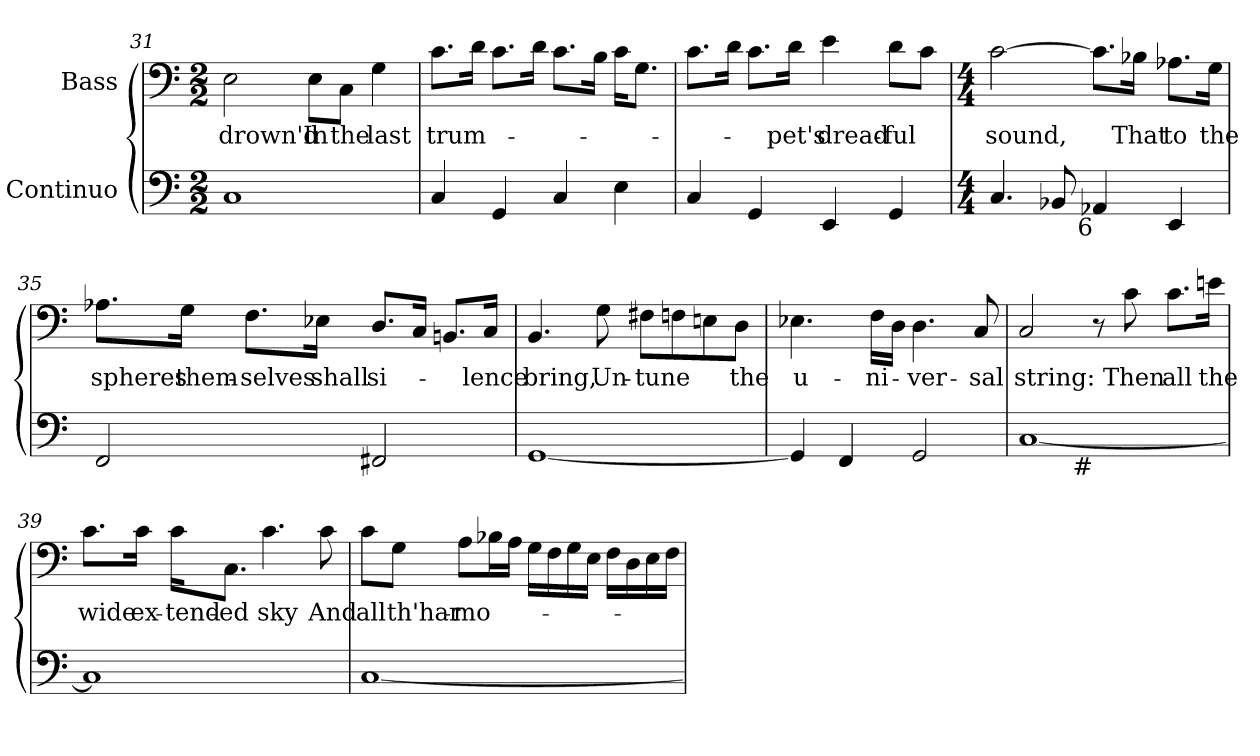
**kern	**kern	**text
*part2	*part1	*part1
*staff2	*staff1	*staff1
*I"Continuo	*I"Bass	*
*clefF4	*clefF4	*
*k[]	*k[]	*
*C:	*C:	*
*M2/2	*M2/2	*
=31	=31	=31
!	!	!LO:LY:b:color=#000000
1Ci	2Ei\	drown'd
!	!	!LO:LY:b:color=#000000
.	8Ei\L	In
!	!	!LO:LY:b:color=#000000
.	8Ci\J	the
!	!	!LO:LY:b:color=#000000
.	4Gi\	last
=32	=32	=32
!	!	!LO:LY:b:color=#000000
4Ci/	8.ci\L	trum-
.	16di\Jk	.
4GGi/	8.ci\L	.
.	16di\Jk	.
4Ci/	8.ci\L	.
.	16Bi\Jk	.
4Ei\	16ci\KL	.
.	8.Gi\J	.
!!LO:PB:g=z
=33	=33	=33
4Ci/	8.ci\L	.
.	16di\Jk	.
4GGi/	8.ci\L	.
!	!	!LO:LY:b:color=#000000
.	16di\Jk	-pet's
!	!	!LO:LY:b:color=#000000
4EEi/	4ei\	dread-
!	!	!LO:LY:b:color=#000000
4GGi/	8di\L	-ful
.	8ci\J	.
=34	=34	=34
*M4/4	*M4/4	*
!	!	!LO:LY:b:color=#000000
4.Ci/	[2ci\	sound,
8BB-Xi/	.	.
!LO:TX:b:rj:t=6	!	!
4AA-Xi/	8.ci\L]	.
!	!	!LO:LY:b:color=#000000
.	16B-Xi\Jk	That
!	!	!LO:LY:b:color=#000000
4EEi/	8.A-Xi\L	to
!	!	!LO:LY:b:color=#000000
.	16Gi\Jk	the
=35	=35	=35
!	!	!LO:LY:b:color=#000000
2FFi/	8.A-Xi\L	spheres
!	!	!LO:LY:b:color=#000000
.	16Gi\Jk	them-
!	!	!LO:LY:b:color=#000000
.	8.Fi\L	-selves
!	!	!LO:LY:b:color=#000000
.	16E-Xi\Jk	shall
!	!	!LO:LY:b:color=#000000
2FF#Xi/	8.Di/L	si-
.	16Ci/Jk	.
.	8.BBni/L	.
!	!	!LO:LY:b:color=#000000
.	16Ci/Jk	-lence
=36	=36	=36
!	!	!LO:LY:b:color=#000000
[1GGi	4.BBi/	bring,
!	!	!LO:LY:b:color=#000000
.	8Gi\	Un-
!	!	!LO:LY:b:color=#000000
.	8F#Xi\L	-tune
.	8Fni\	.
.	8Eni\	.
!	!	!LO:LY:b:color=#000000
.	8Di\J	the
!!LO:LB:g=z
=37	=37	=37
!	!	!LO:LY:b:color=#000000
4GGi/]	4.E-Xi\	u-
4FFi/	.	.
!	!	!LO:LY:b:color=#000000
.	16Fi\LL	-ni-
.	16Di\JJ	.
!	!	!LO:LY:b:color=#000000
2GGi/	4.Di\	-ver-
!	!	!LO:LY:b:color=#000000
.	8Ci/	-sal
=38	=38	=38
!LO:TX:b:rj:t=!	!	!
!	!	!LO:LY:b:color=#000000
*^	*	*
[1Ci	2ryy	2Ci/	string:
!	!LO:TX:b:rj:t=#	!	!
.	2ryy	8r	.
!	!	!	!LO:LY:b:color=#000000
.	.	8ci\	Then
!	!	!	!LO:LY:b:color=#000000
.	.	8.ci\L	all
!	!	!	!LO:LY:b:color=#000000
.	.	16eni\Jk	the
*v	*v	*	*
=39	=39	=39
*^	*	*
!	!	!	!LO:LY:b:color=#000000
*v	*v	*	*
1Ci]	8.ci\L	wide
!	!	!LO:LY:b:color=#000000
.	16ci\Jk	ex-
!	!	!LO:LY:b:color=#000000
.	16ci\KL	-tend-
!	!	!LO:LY:b:color=#000000
.	8.Ci\J	-ed
!	!	!LO:LY:b:color=#000000
.	4.ci\	sky
!	!	!LO:LY:b:color=#000000
.	8ci\	And
=40	=40	=40
!	!	!LO:LY:b:color=#000000
[1Ci	8ci\L	all
!	!	!LO:LY:b:color=#000000
.	8Gi\J	th'har-
!	!	!LO:LY:b:color=#000000
.	8Ai\L	-mo-
.	16B-Xi\L	.
.	16Ai\JJ	.
.	16Gi\LL	.
.	16Fi\	.
.	16Gi\	.
.	16Ei\JJ	.
.	16Fi\LL	.
.	16Di\	.
.	16Ei\	.
.	16Fi\JJ	.
=	=	=
*-	*-	*-
